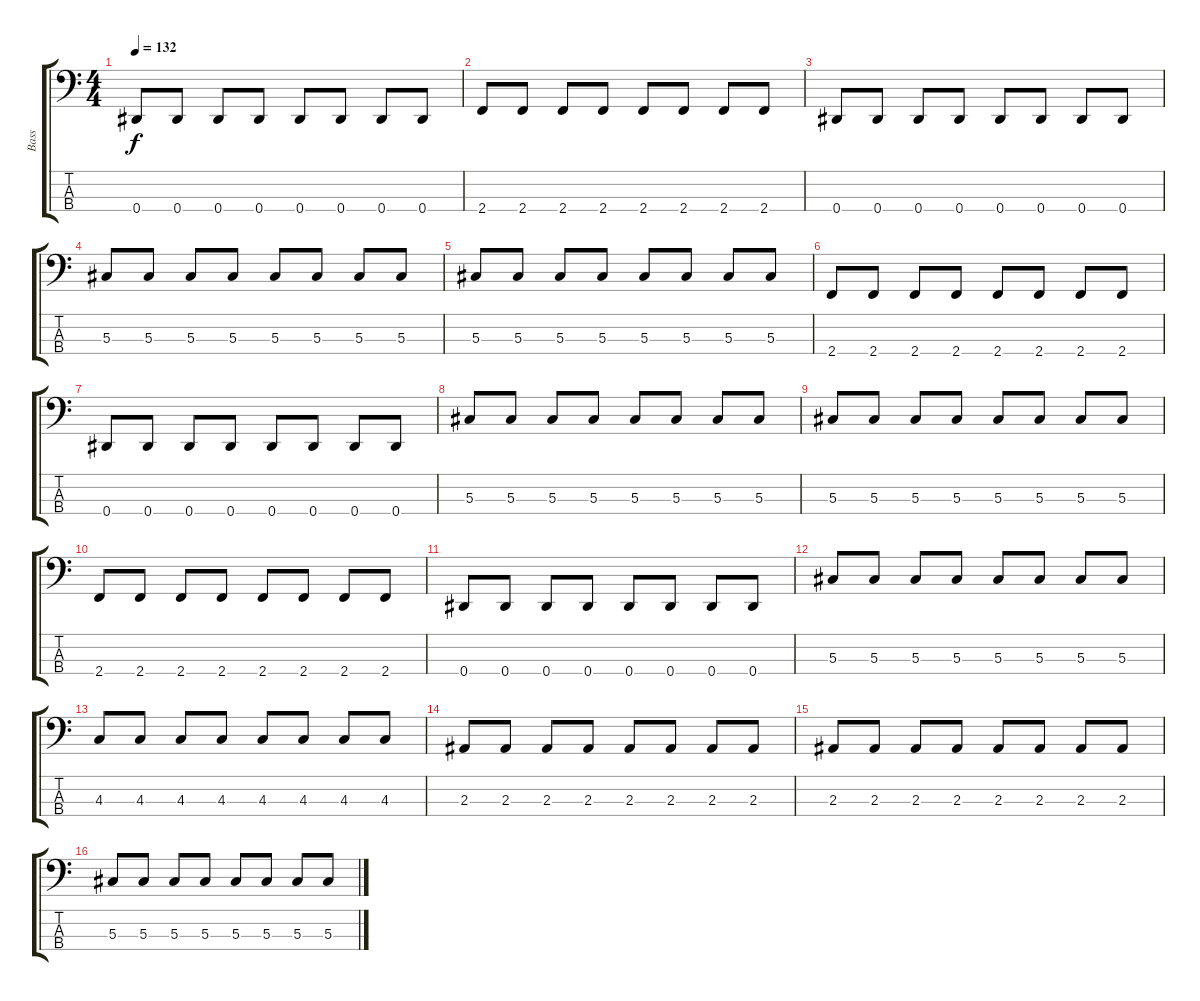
\track ("Bass" "Bass") {instrument electricbassfinger}
\staff {score tabs}
\tuning (Gb2 Db2 Ab1 Eb1) {hide}
\ts (4 4)
\tempo 132
\clef f4
\ks c
0.4.8{dy f} 0.4.8 0.4.8 0.4.8 0.4.8 0.4.8 0.4.8 0.4.8 |
2.4.8 2.4.8 2.4.8 2.4.8 2.4.8 2.4.8 2.4.8 2.4.8 |
0.4.8 0.4.8 0.4.8 0.4.8 0.4.8 0.4.8 0.4.8 0.4.8 |
5.3.8 5.3.8 5.3.8 5.3.8 5.3.8 5.3.8 5.3.8 5.3.8 |
5.3.8 5.3.8 5.3.8 5.3.8 5.3.8 5.3.8 5.3.8 5.3.8 |
2.4.8 2.4.8 2.4.8 2.4.8 2.4.8 2.4.8 2.4.8 2.4.8 |
0.4.8 0.4.8 0.4.8 0.4.8 0.4.8 0.4.8 0.4.8 0.4.8 |
5.3.8 5.3.8 5.3.8 5.3.8 5.3.8 5.3.8 5.3.8 5.3.8 |
5.3.8 5.3.8 5.3.8 5.3.8 5.3.8 5.3.8 5.3.8 5.3.8 |
2.4.8 2.4.8 2.4.8 2.4.8 2.4.8 2.4.8 2.4.8 2.4.8 |
0.4.8 0.4.8 0.4.8 0.4.8 0.4.8 0.4.8 0.4.8 0.4.8 |
5.3.8 5.3.8 5.3.8 5.3.8 5.3.8 5.3.8 5.3.8 5.3.8 |
4.3.8 4.3.8 4.3.8 4.3.8 4.3.8 4.3.8 4.3.8 4.3.8 |
2.3.8 2.3.8 2.3.8 2.3.8 2.3.8 2.3.8 2.3.8 2.3.8 |
2.3.8 2.3.8 2.3.8 2.3.8 2.3.8 2.3.8 2.3.8 2.3.8 |
5.3.8 5.3.8 5.3.8 5.3.8 5.3.8 5.3.8 5.3.8 5.3.8
